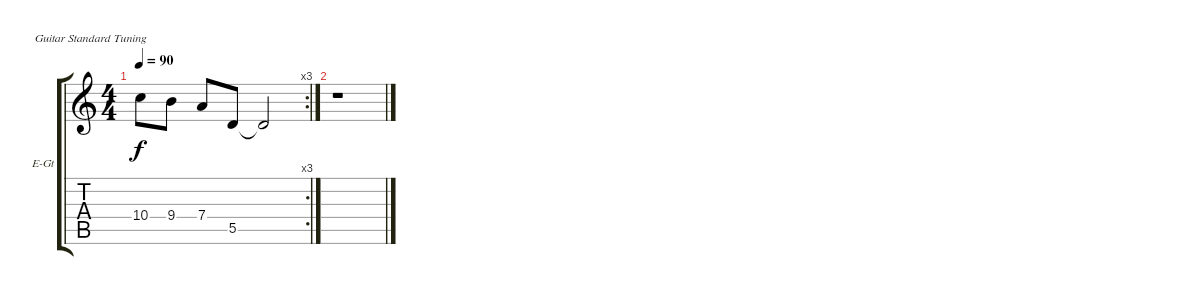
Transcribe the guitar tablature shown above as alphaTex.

\bracketExtendMode groupsimilarinstruments
\firstSystemTrackNameOrientation horizontal
\otherSystemsTrackNameOrientation horizontal
\track ("Graham (Disto. Guitar)" "E-Gt") {instrument distortionguitar}
\staff {score tabs}
\tuning (E4 B3 G3 D3 A2 E2)
\rc 3
\ts (4 4)
\tempo 90
\clef g2
\ks c
10.4{t}.8{dy f} 9.4.8 7.4.8 5.5.8 5.5{t}.2 |
r.1
